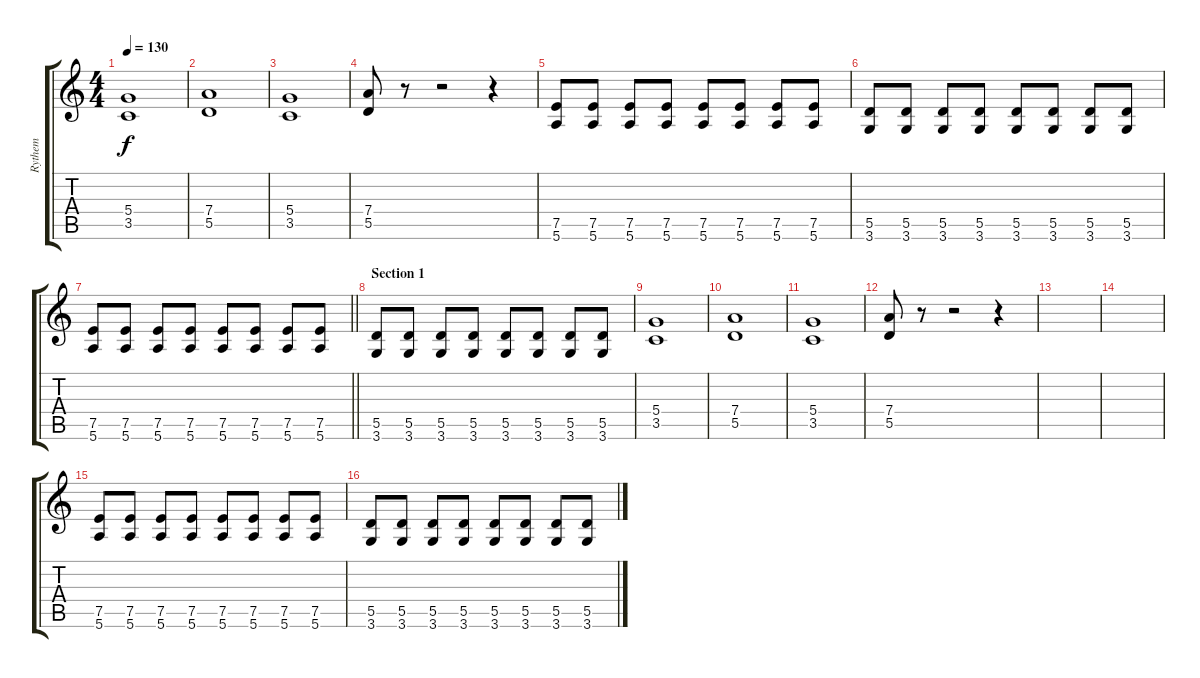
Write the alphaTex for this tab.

\track ("Rythem" "Rythem") {instrument overdrivenguitar}
\staff {score tabs}
\tuning (E4 B3 G3 D3 A2 E2) {hide}
\ts (4 4)
\tempo 130
\clef g2
\ks c
(5.4 3.5).1{dy f volume 6} |
(7.4 5.5).1 |
(5.4 3.5).1 |
(7.4 5.5).8 r.8 r.2 r.4 |
(7.5 5.6).8 (7.5 5.6).8 (7.5 5.6).8 (7.5 5.6).8 (7.5 5.6).8 (7.5 5.6).8 (7.5 5.6).8 (7.5 5.6).8 |
(5.5 3.6).8 (5.5 3.6).8 (5.5 3.6).8 (5.5 3.6).8 (5.5 3.6).8 (5.5 3.6).8 (5.5 3.6).8 (5.5 3.6).8 |
\barLineRight lightlight
(7.5 5.6).8 (7.5 5.6).8 (7.5 5.6).8 (7.5 5.6).8 (7.5 5.6).8 (7.5 5.6).8 (7.5 5.6).8 (7.5 5.6).8 |
\section ("" "Section 1")
(5.5 3.6).8 (5.5 3.6).8 (5.5 3.6).8 (5.5 3.6).8 (5.5 3.6).8 (5.5 3.6).8 (5.5 3.6).8 (5.5 3.6).8 |
(5.4 3.5).1{volume 6} |
(7.4 5.5).1 |
(5.4 3.5).1 |
(7.4 5.5).8 r.8 r.2 r.4 |
|
|
(7.5 5.6).8 (7.5 5.6).8 (7.5 5.6).8 (7.5 5.6).8 (7.5 5.6).8 (7.5 5.6).8 (7.5 5.6).8 (7.5 5.6).8 |
(5.5 3.6).8 (5.5 3.6).8 (5.5 3.6).8 (5.5 3.6).8 (5.5 3.6).8 (5.5 3.6).8 (5.5 3.6).8 (5.5 3.6).8
